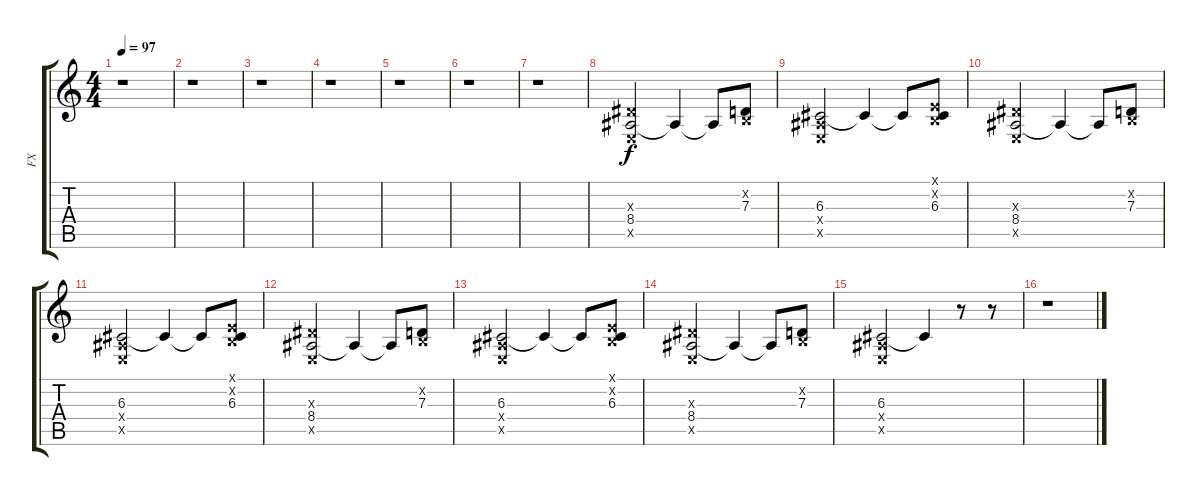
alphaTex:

\track ("FX" "FX") {instrument seashore}
\staff {score tabs}
\tuning (E4 B3 G3 D3 A2 D2) {hide}
\ts (4 4)
\tempo 97
\clef g2
\ks c
r.1{dy f} |
r.1 |
r.1 |
r.1 |
r.1 |
r.1 |
r.1 |
(8.3{x} 8.4 7.5{x}).2{volume 6} 8.4{t}.4 8.4{t}.8 (0.2{x} 7.3).8{volume 10} |
(6.3 8.4{x} 7.5{x}).2{volume 10} 6.3{t}.4{volume 10} 6.3{t}.8 (0.1{x} 0.2{x} 6.3).8 |
(8.3{x} 8.4 7.5{x}).2{volume 6} 8.4{t}.4 8.4{t}.8 (0.2{x} 7.3).8{volume 10} |
(6.3 8.4{x} 7.5{x}).2{volume 10} 6.3{t}.4{volume 10} 6.3{t}.8 (0.1{x} 0.2{x} 6.3).8 |
(8.3{x} 8.4 7.5{x}).2{volume 6} 8.4{t}.4 8.4{t}.8 (0.2{x} 7.3).8{volume 10} |
(6.3 8.4{x} 7.5{x}).2{volume 10} 6.3{t}.4{volume 10} 6.3{t}.8 (0.1{x} 0.2{x} 6.3).8 |
(8.3{x} 8.4 7.5{x}).2{volume 6} 8.4{t}.4 8.4{t}.8 (0.2{x} 7.3).8{volume 10} |
(6.3 8.4{x} 7.5{x}).2{volume 10} 6.3{t}.4{volume 10} r.8 r.8 |
r.1
